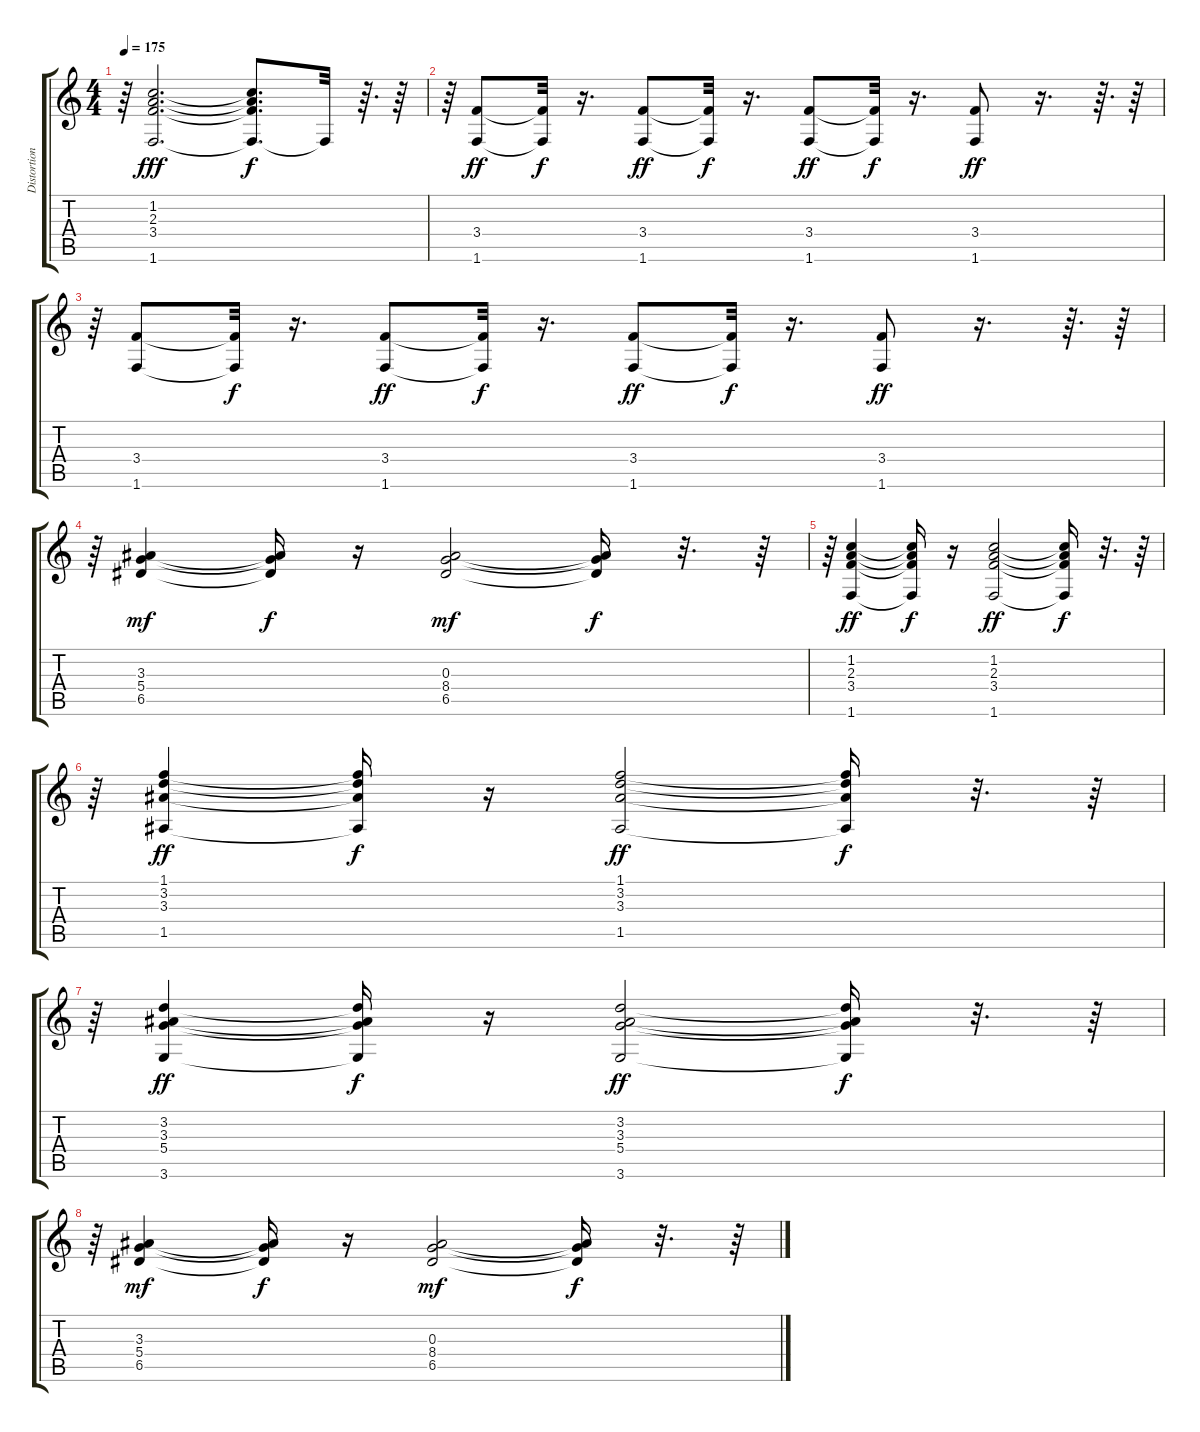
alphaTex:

\track ("Distortion" "Distortion") {instrument distortionguitar}
\staff {score tabs}
\tuning (E4 B3 G3 D3 A2 E2) {hide}
\ts (4 4)
\tempo 175
\clef g2
\ks c
r.64{dy f} (1.2 2.3 3.4 1.6).2{d dy fff} (1.2{t} 2.3{t} 3.4{t} 1.6{t}).8{d dy f} 1.6{t}.32 r.64{d} r.64 |
r.64 (3.4 1.6).8{dy ff} (3.4{t} 1.6{t}).32{dy f} r.16{d} (3.4 1.6).8{dy ff} (3.4{t} 1.6{t}).32{dy f} r.16{d} (3.4 1.6).8{dy ff} (3.4{t} 1.6{t}).32{dy f} r.16{d} (3.4 1.6).8{dy ff} r.16{d} r.64{d} r.64 |
r.64 (3.4 1.6).8 (3.4{t} 1.6{t}).32{dy f} r.16{d} (3.4 1.6).8{dy ff} (3.4{t} 1.6{t}).32{dy f} r.16{d} (3.4 1.6).8{dy ff} (3.4{t} 1.6{t}).32{dy f} r.16{d} (3.4 1.6).8{dy ff} r.16{d} r.64{d} r.64 |
r.64 (3.3 5.4 6.5).4{dy mf} (3.3{t} 5.4{t} 6.5{t}).16{dy f} r.16 (0.3 8.4 6.5).2{dy mf} (0.3{t} 8.4{t} 6.5{t}).16{dy f} r.32{d} r.64 |
r.64 (1.2 2.3 3.4 1.6).4{dy ff} (1.2{t} 2.3{t} 3.4{t} 1.6{t}).16{dy f} r.16 (1.2 2.3 3.4 1.6).2{dy ff} (1.2{t} 2.3{t} 3.4{t} 1.6{t}).16{dy f} r.32{d} r.64 |
r.64 (1.1 3.2 3.3 1.5).4{dy ff} (1.1{t} 3.2{t} 3.3{t} 1.5{t}).16{dy f} r.16 (1.1 3.2 3.3 1.5).2{dy ff} (1.1{t} 3.2{t} 3.3{t} 1.5{t}).16{dy f} r.32{d} r.64 |
r.64 (3.2 3.3 5.4 3.6).4{dy ff} (3.2{t} 3.3{t} 5.4{t} 3.6{t}).16{dy f} r.16 (3.2 3.3 5.4 3.6).2{dy ff} (3.2{t} 3.3{t} 5.4{t} 3.6{t}).16{dy f} r.32{d} r.64 |
r.64 (3.3 5.4 6.5).4{dy mf} (3.3{t} 5.4{t} 6.5{t}).16{dy f} r.16 (0.3 8.4 6.5).2{dy mf} (0.3{t} 8.4{t} 6.5{t}).16{dy f} r.32{d} r.64
